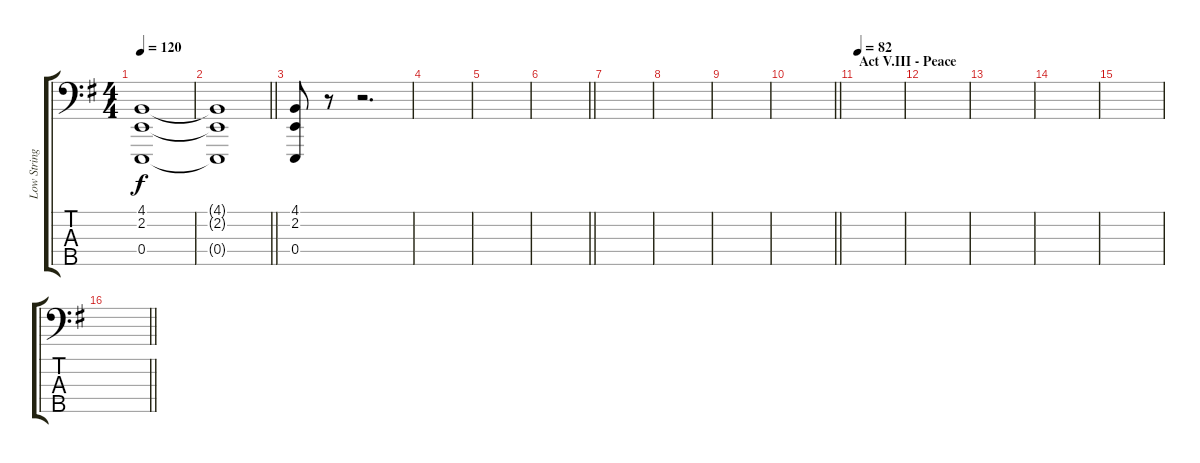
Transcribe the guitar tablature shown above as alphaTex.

\track ("Low Strings Standard" "Low String") {instrument stringensemble1}
\staff {score tabs}
\tuning (G2 D2 A1 E1 B0) {hide}
\ts (4 4)
\tempo 120
\clef f4
\ks eminor
(4.1{t} 2.2{t} 0.4{t}).1{dy f} |
\barLineRight lightlight
(4.1{t} 2.2{t} 0.4{t}).1 |
\section ("" "")
(4.1 2.2 0.4).8 r.8 r.2{d} |
|
|
\barLineRight lightlight
|
|
|
|
\barLineRight lightlight
|
\section ("" "Act V.III - Peace")
\tempo 82
|
|
|
|
|
\barLineRight lightlight
